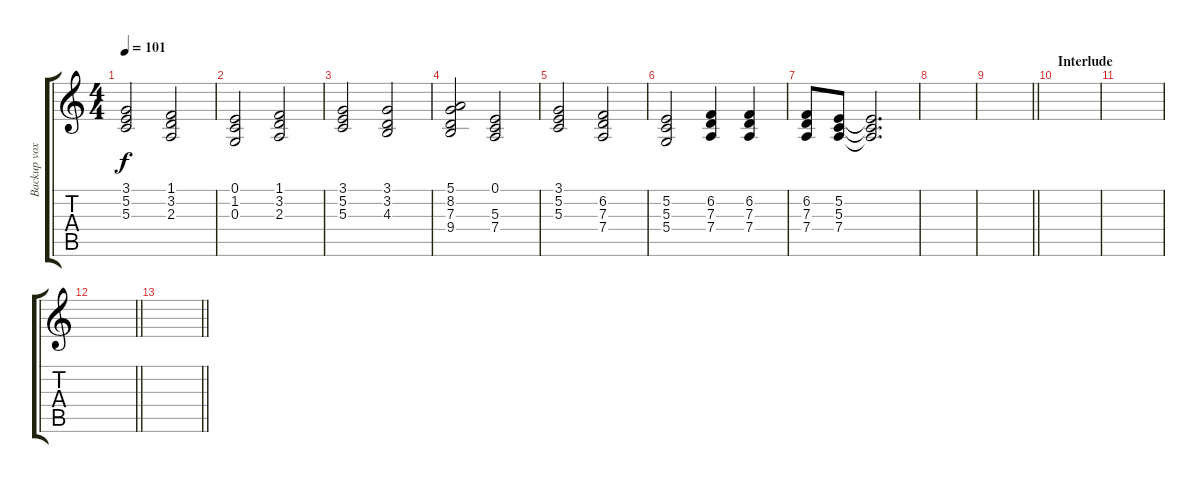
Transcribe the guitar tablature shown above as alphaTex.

\track ("Backup vox" "Backup vox") {instrument pad4choir}
\staff {score tabs}
\tuning (E4 B3 G3 D3 A2 E2) {hide}
\ts (4 4)
\tempo 101
\clef g2
\ks c
(3.1 5.2 5.3).2{dy f} (1.1 3.2 2.3).2 |
(0.1 1.2 0.3).2 (1.1 3.2 2.3).2 |
(3.1 5.2 5.3).2 (3.1 3.2 4.3).2 |
(5.1 8.2 7.3 9.4).2 (0.1 5.3 7.4).2 |
(3.1 5.2 5.3).2 (6.2 7.3 7.4).2 |
(5.2 5.3 5.4).2 (6.2 7.3 7.4).4 (6.2 7.3 7.4).4 |
(6.2 7.3 7.4).8 (5.2 5.3 7.4).8 (5.2{t} 5.3{t} 7.4{t}).2{d} |
|
\barLineRight lightlight
|
\section ("" "Interlude")
|
|
\barLineRight lightlight
|
\barLineRight lightlight
